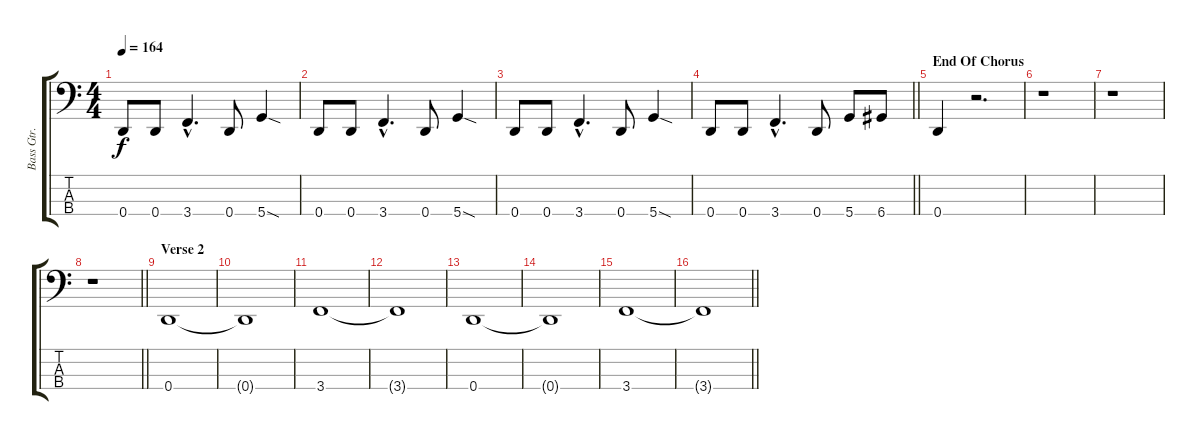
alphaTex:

\track ("Bass Gtr." "Bass Gtr.") {instrument electricbasspick}
\staff {score tabs}
\tuning (G2 D2 A1 D1) {hide}
\ts (4 4)
\tempo 164
\clef f4
\ks c
0.4.8{dy f} 0.4.8 3.4{hac}.4{d} 0.4.8 5.4{sod}.4 |
0.4.8 0.4.8 3.4{hac}.4{d} 0.4.8 5.4{sod}.4 |
0.4.8 0.4.8 3.4{hac}.4{d} 0.4.8 5.4{sod}.4 |
\barLineRight lightlight
0.4.8 0.4.8 3.4{hac}.4{d} 0.4.8 5.4.8 6.4.8 |
\section ("" "End Of Chorus")
0.4.4 r.2{d} |
r.1 |
r.1 |
\barLineRight lightlight
r.1 |
\section ("" "Verse 2")
0.4.1 |
0.4{t}.1 |
3.4.1 |
3.4{t}.1 |
0.4.1 |
0.4{t}.1 |
3.4.1 |
\barLineRight lightlight
3.4{t}.1
